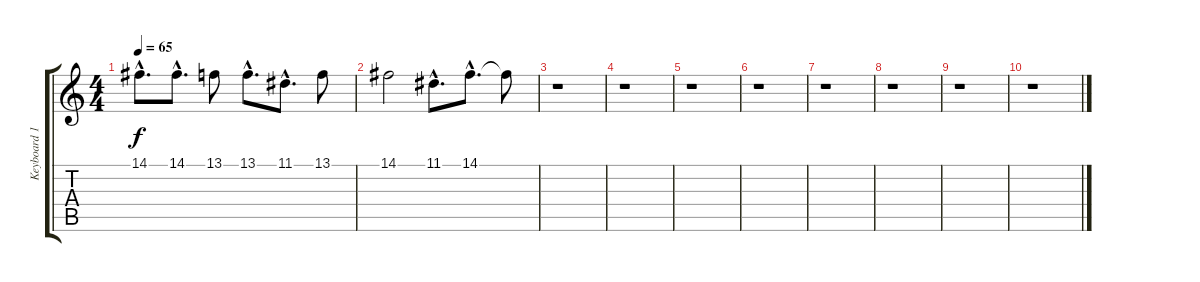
\track ("Keyboard 1" "Keyboard 1") {instrument glockenspiel}
\staff {score tabs}
\tuning (E4 B3 G3 D3 A2 E2) {hide}
\ts (4 4)
\tempo 65
\clef g2
\ks c
14.1{hac}.8{d dy f} 14.1{hac}.8{d} 13.1.8 13.1{hac}.8{d} 11.1{hac}.8{d} 13.1.8 |
14.1.2 11.1{hac}.8{d} 14.1{hac}.8{d} 14.1{t}.8 |
\section ("" "")
r.1 |
r.1 |
r.1 |
r.1 |
\section ("" "")
r.1 |
r.1 |
r.1 |
r.1
